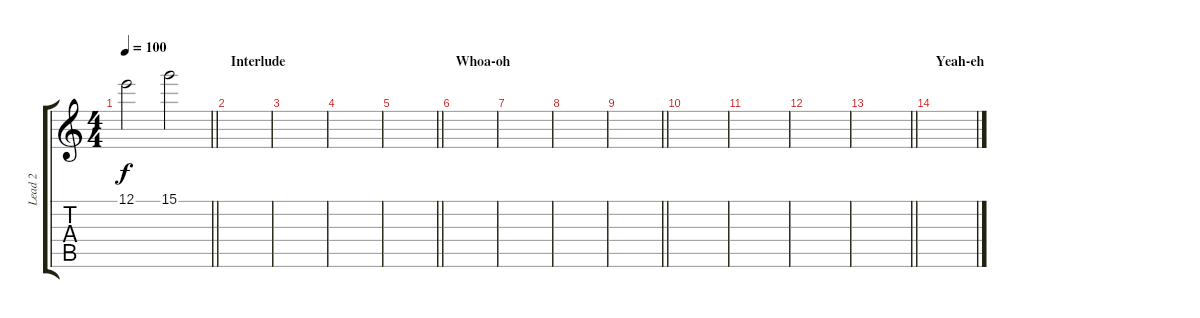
\track ("Lead 2" "Lead 2") {instrument distortionguitar}
\staff {score tabs}
\tuning (E4 B3 G3 D3 A2 E2) {hide}
\ts (4 4)
\tempo 100
\clef g2
\barLineRight lightlight
\ks c
12.1{t}.2{dy f} 15.1.2 |
\section ("" "Interlude")
|
|
|
\barLineRight lightlight
|
\section ("" "Whoa-oh")
|
|
|
\barLineRight lightlight
|
|
|
|
\barLineRight lightlight
|
\section ("" "Yeah-eh")
